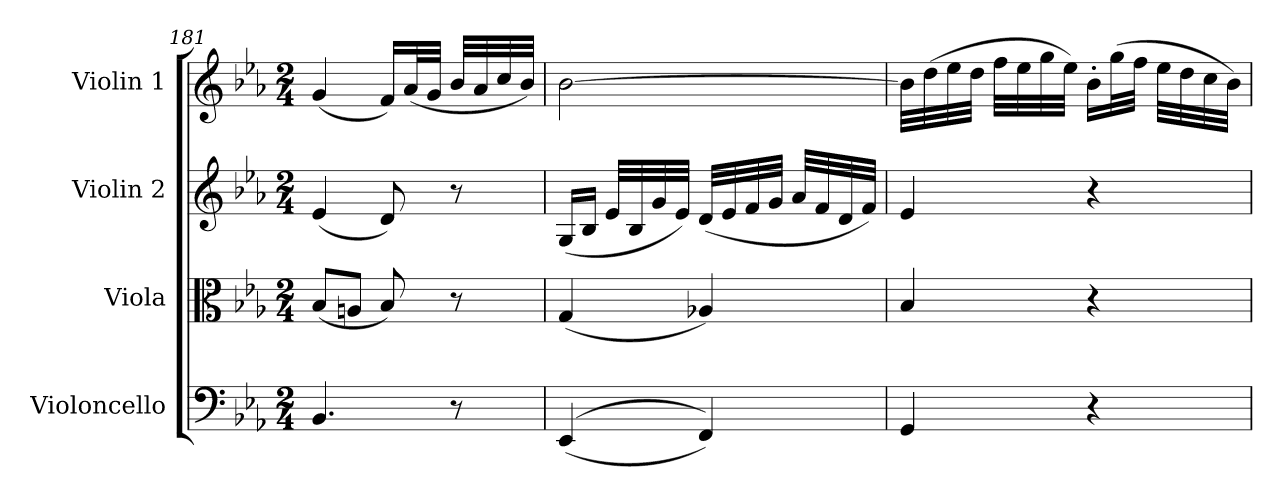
**kern	**kern	**kern	**kern
*part4	*part3	*part2	*part1
*staff4	*staff3	*staff2	*staff1
*I"Violoncello	*I"Viola	*I"Violin 2	*I"Violin 1
*I'Vc	*I'Vla	*I'Vln	*I'Vln
*clefF4	*clefC3	*clefG2	*clefG2
*k[b-e-a-]	*k[b-e-a-]	*k[b-e-a-]	*k[b-e-a-]
*M2/4	*M2/4	*M2/4	*M2/4
=181	=181	=181	=181
4.BB-/	(<8B-/L	(<4e-/	(<4g/
.	8An/J	.	.
.	8B-/)	8d/)	16f/LL)
.	.	.	(<32a-/L
.	.	.	32g/JJJ
8r	8r	8r	32b-/LLL
.	.	.	32a-/
.	.	.	32cc/
.	.	.	32b-/JJJ)
=182	=182	=182	=182
(<(<4EE-/	(<4G/	(<16G/LL	[2b-\
.	.	16B-/JJ	.
.	.	32e-/LLL	.
.	.	32B-/	.
.	.	32g/	.
.	.	32e-/JJJ)	.
4FF/))	4A-X/)	(<32d/LLL	.
.	.	32e-/	.
.	.	32f/	.
.	.	32g/JJJ	.
.	.	32a-/LLL	.
.	.	32f/	.
.	.	32d/	.
.	.	32f/JJJ)	.
=183	=183	=183	=183
4GG/	4B-/	4e-/	32b-\LLL]
.	.	.	(>32dd\
.	.	.	32ee-\
.	.	.	32dd\JJJ
.	.	.	32ff\LLL
.	.	.	32ee-\
.	.	.	32gg\
.	.	.	32ee-\JJJ)
4r	4r	4r	16b-'\LL
.	.	.	(>32gg\L
.	.	.	32ff\JJJ
.	.	.	32ee-\LLL
.	.	.	32dd\
.	.	.	32cc\
.	.	.	32b-\JJJ)
=	=	=	=
*-	*-	*-	*-
